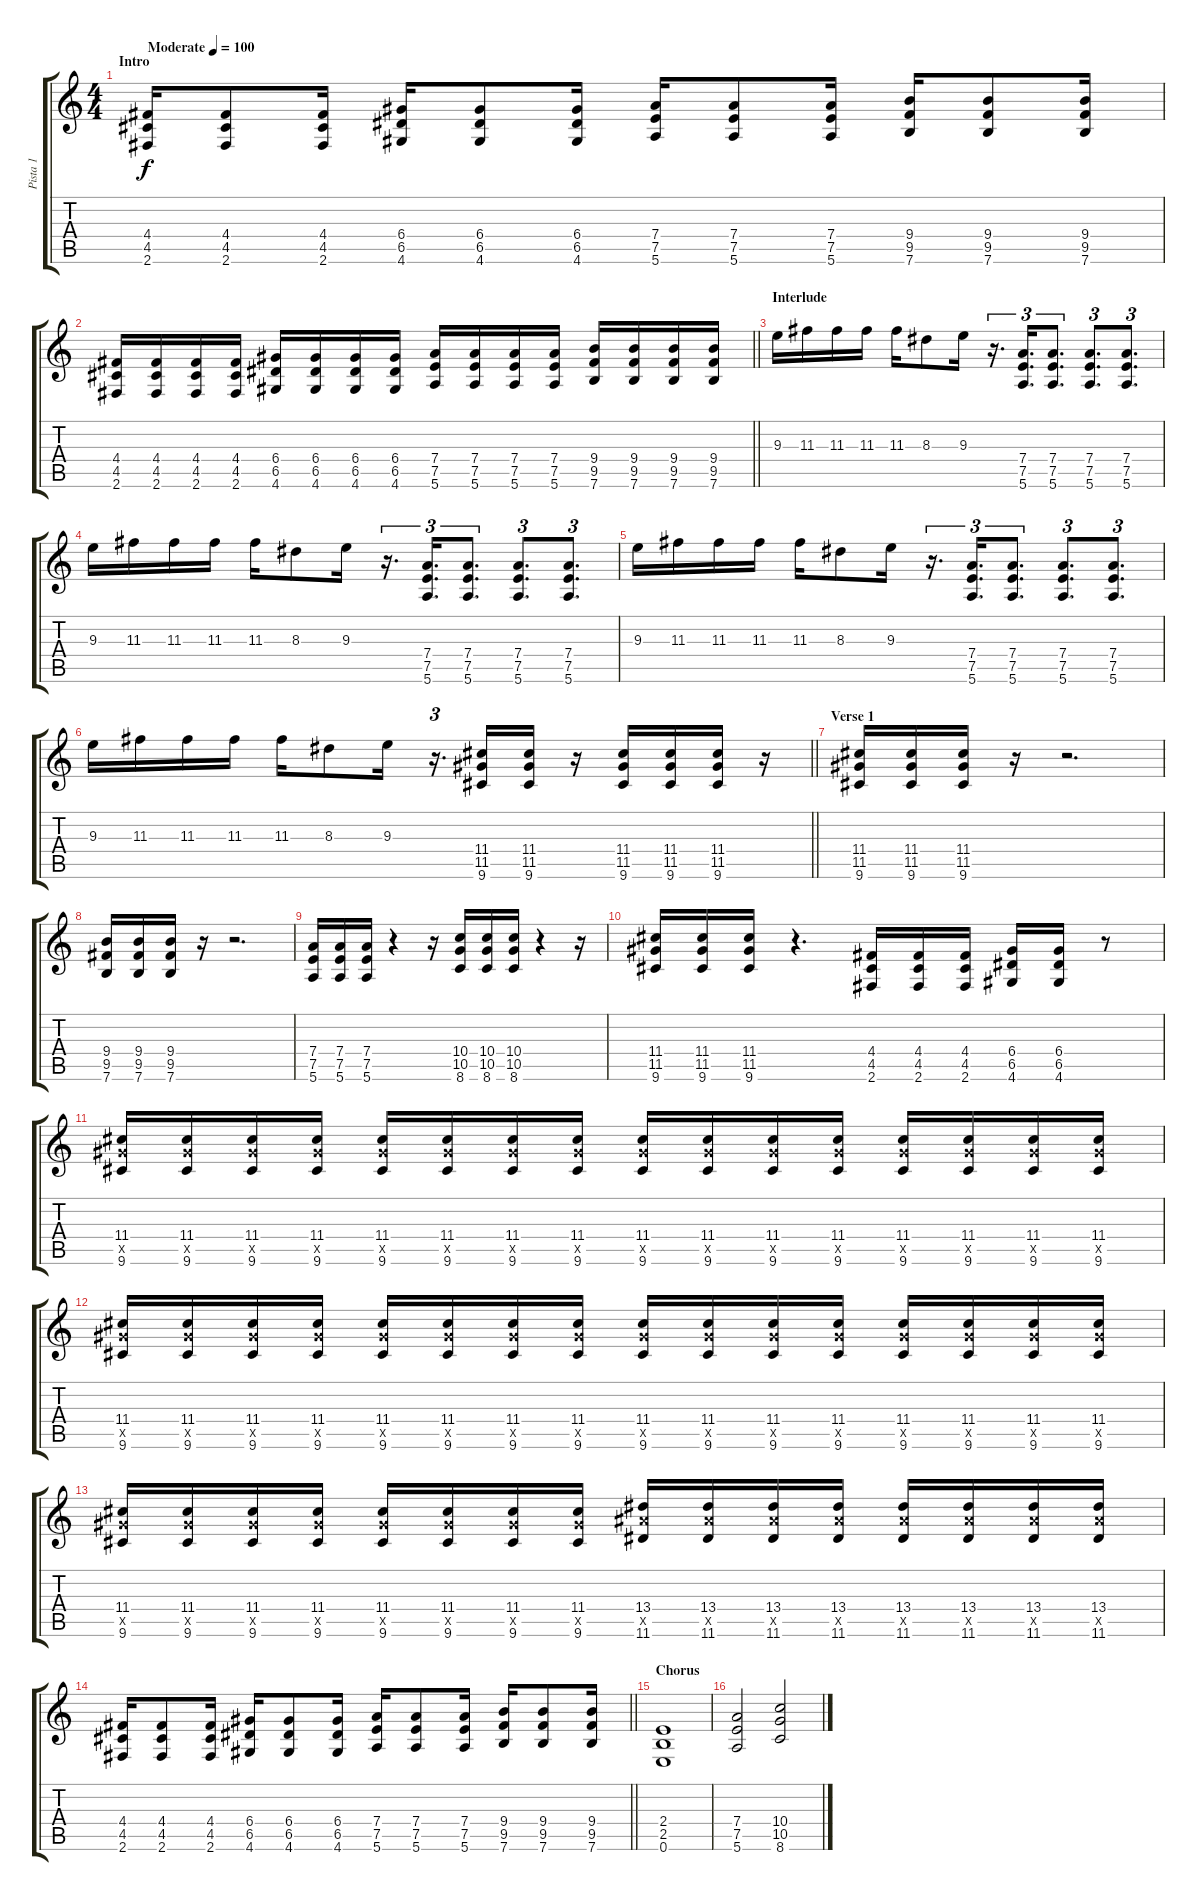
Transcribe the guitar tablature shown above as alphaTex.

\track ("Pista 1" "Pista 1") {instrument distortionguitar}
\staff {score tabs}
\tuning (E4 B3 G3 D3 A2 E2) {hide}
\ts (4 4)
\section ("" "Intro")
\tempo (100 "Moderate")
\clef g2
\ks c
(4.4 4.5 2.6).16{dy f instrument distortionguitar} (4.4 4.5 2.6).8 (4.4 4.5 2.6).16 (6.4 6.5 4.6).16 (6.4 6.5 4.6).8 (6.4 6.5 4.6).16 (7.4 7.5 5.6).16 (7.4 7.5 5.6).8 (7.4 7.5 5.6).16 (9.4 9.5 7.6).16 (9.4 9.5 7.6).8 (9.4 9.5 7.6).16 |
\barLineRight lightlight
(4.4 4.5 2.6).16 (4.4 4.5 2.6).16 (4.4 4.5 2.6).16 (4.4 4.5 2.6).16 (6.4 6.5 4.6).16 (6.4 6.5 4.6).16 (6.4 6.5 4.6).16 (6.4 6.5 4.6).16 (7.4 7.5 5.6).16 (7.4 7.5 5.6).16 (7.4 7.5 5.6).16 (7.4 7.5 5.6).16 (9.4 9.5 7.6).16 (9.4 9.5 7.6).16 (9.4 9.5 7.6).16 (9.4 9.5 7.6).16 |
\section ("" "Interlude")
9.3.16 11.3.16 11.3.16 11.3.16 11.3.16 8.3.8 9.3.16 r.16{d tu (3 2)} (7.4 7.5 5.6).16{d tu (3 2)} (7.4 7.5 5.6).8{d tu (3 2)} (7.4 7.5 5.6).8{d tu (3 2)} (7.4 7.5 5.6).8{d tu (3 2)} |
9.3.16 11.3.16 11.3.16 11.3.16 11.3.16 8.3.8 9.3.16 r.16{d tu (3 2)} (7.4 7.5 5.6).16{d tu (3 2)} (7.4 7.5 5.6).8{d tu (3 2)} (7.4 7.5 5.6).8{d tu (3 2)} (7.4 7.5 5.6).8{d tu (3 2)} |
9.3.16 11.3.16 11.3.16 11.3.16 11.3.16 8.3.8 9.3.16 r.16{d tu (3 2)} (7.4 7.5 5.6).16{d tu (3 2)} (7.4 7.5 5.6).8{d tu (3 2)} (7.4 7.5 5.6).8{d tu (3 2)} (7.4 7.5 5.6).8{d tu (3 2)} |
\barLineRight lightlight
9.3.16 11.3.16 11.3.16 11.3.16 11.3.16 8.3.8 9.3.16 r.16{d tu (3 2)} (11.4 11.5 9.6).16 (11.4 11.5 9.6).16 r.16 (11.4 11.5 9.6).16 (11.4 11.5 9.6).16 (11.4 11.5 9.6).16 r.16 |
\section ("" "Verse 1")
(11.4 11.5 9.6).16 (11.4 11.5 9.6).16 (11.4 11.5 9.6).16 r.16 r.2{d} |
(9.4 9.5 7.6).16 (9.4 9.5 7.6).16 (9.4 9.5 7.6).16 r.16 r.2{d} |
(7.4 7.5 5.6).16 (7.4 7.5 5.6).16 (7.4 7.5 5.6).16 r.4 r.16 (10.4 10.5 8.6).16 (10.4 10.5 8.6).16 (10.4 10.5 8.6).16 r.4 r.16 |
(11.4 11.5 9.6).16 (11.4 11.5 9.6).16 (11.4 11.5 9.6).16 r.4{d} (4.4 4.5 2.6).16 (4.4 4.5 2.6).16 (4.4 4.5 2.6).16 (6.4 6.5 4.6).16 (6.4 6.5 4.6).16 r.8 |
(11.4 11.5{x} 9.6).16 (11.4 11.5{x} 9.6).16 (11.4 11.5{x} 9.6).16 (11.4 11.5{x} 9.6).16 (11.4 11.5{x} 9.6).16 (11.4 11.5{x} 9.6).16 (11.4 11.5{x} 9.6).16 (11.4 11.5{x} 9.6).16 (11.4 11.5{x} 9.6).16 (11.4 11.5{x} 9.6).16 (11.4 11.5{x} 9.6).16 (11.4 11.5{x} 9.6).16 (11.4 11.5{x} 9.6).16 (11.4 11.5{x} 9.6).16 (11.4 11.5{x} 9.6).16 (11.4 11.5{x} 9.6).16 |
(11.4 11.5{x} 9.6).16 (11.4 11.5{x} 9.6).16 (11.4 11.5{x} 9.6).16 (11.4 11.5{x} 9.6).16 (11.4 11.5{x} 9.6).16 (11.4 11.5{x} 9.6).16 (11.4 11.5{x} 9.6).16 (11.4 11.5{x} 9.6).16 (11.4 11.5{x} 9.6).16 (11.4 11.5{x} 9.6).16 (11.4 11.5{x} 9.6).16 (11.4 11.5{x} 9.6).16 (11.4 11.5{x} 9.6).16 (11.4 11.5{x} 9.6).16 (11.4 11.5{x} 9.6).16 (11.4 11.5{x} 9.6).16 |
(11.4 11.5{x} 9.6).16 (11.4 11.5{x} 9.6).16 (11.4 11.5{x} 9.6).16 (11.4 11.5{x} 9.6).16 (11.4 11.5{x} 9.6).16 (11.4 11.5{x} 9.6).16 (11.4 11.5{x} 9.6).16 (11.4 11.5{x} 9.6).16 (13.4 13.5{x} 11.6).16 (13.4 13.5{x} 11.6).16 (13.4 13.5{x} 11.6).16 (13.4 13.5{x} 11.6).16 (13.4 13.5{x} 11.6).16 (13.4 13.5{x} 11.6).16 (13.4 13.5{x} 11.6).16 (13.4 13.5{x} 11.6).16 |
\barLineRight lightlight
(4.4 4.5 2.6).16 (4.4 4.5 2.6).8 (4.4 4.5 2.6).16 (6.4 6.5 4.6).16 (6.4 6.5 4.6).8 (6.4 6.5 4.6).16 (7.4 7.5 5.6).16 (7.4 7.5 5.6).8 (7.4 7.5 5.6).16 (9.4 9.5 7.6).16 (9.4 9.5 7.6).8 (9.4 9.5 7.6).16 |
\section ("" "Chorus")
(2.4 2.5 0.6).1 |
(7.4 7.5 5.6).2 (10.4 10.5 8.6).2
